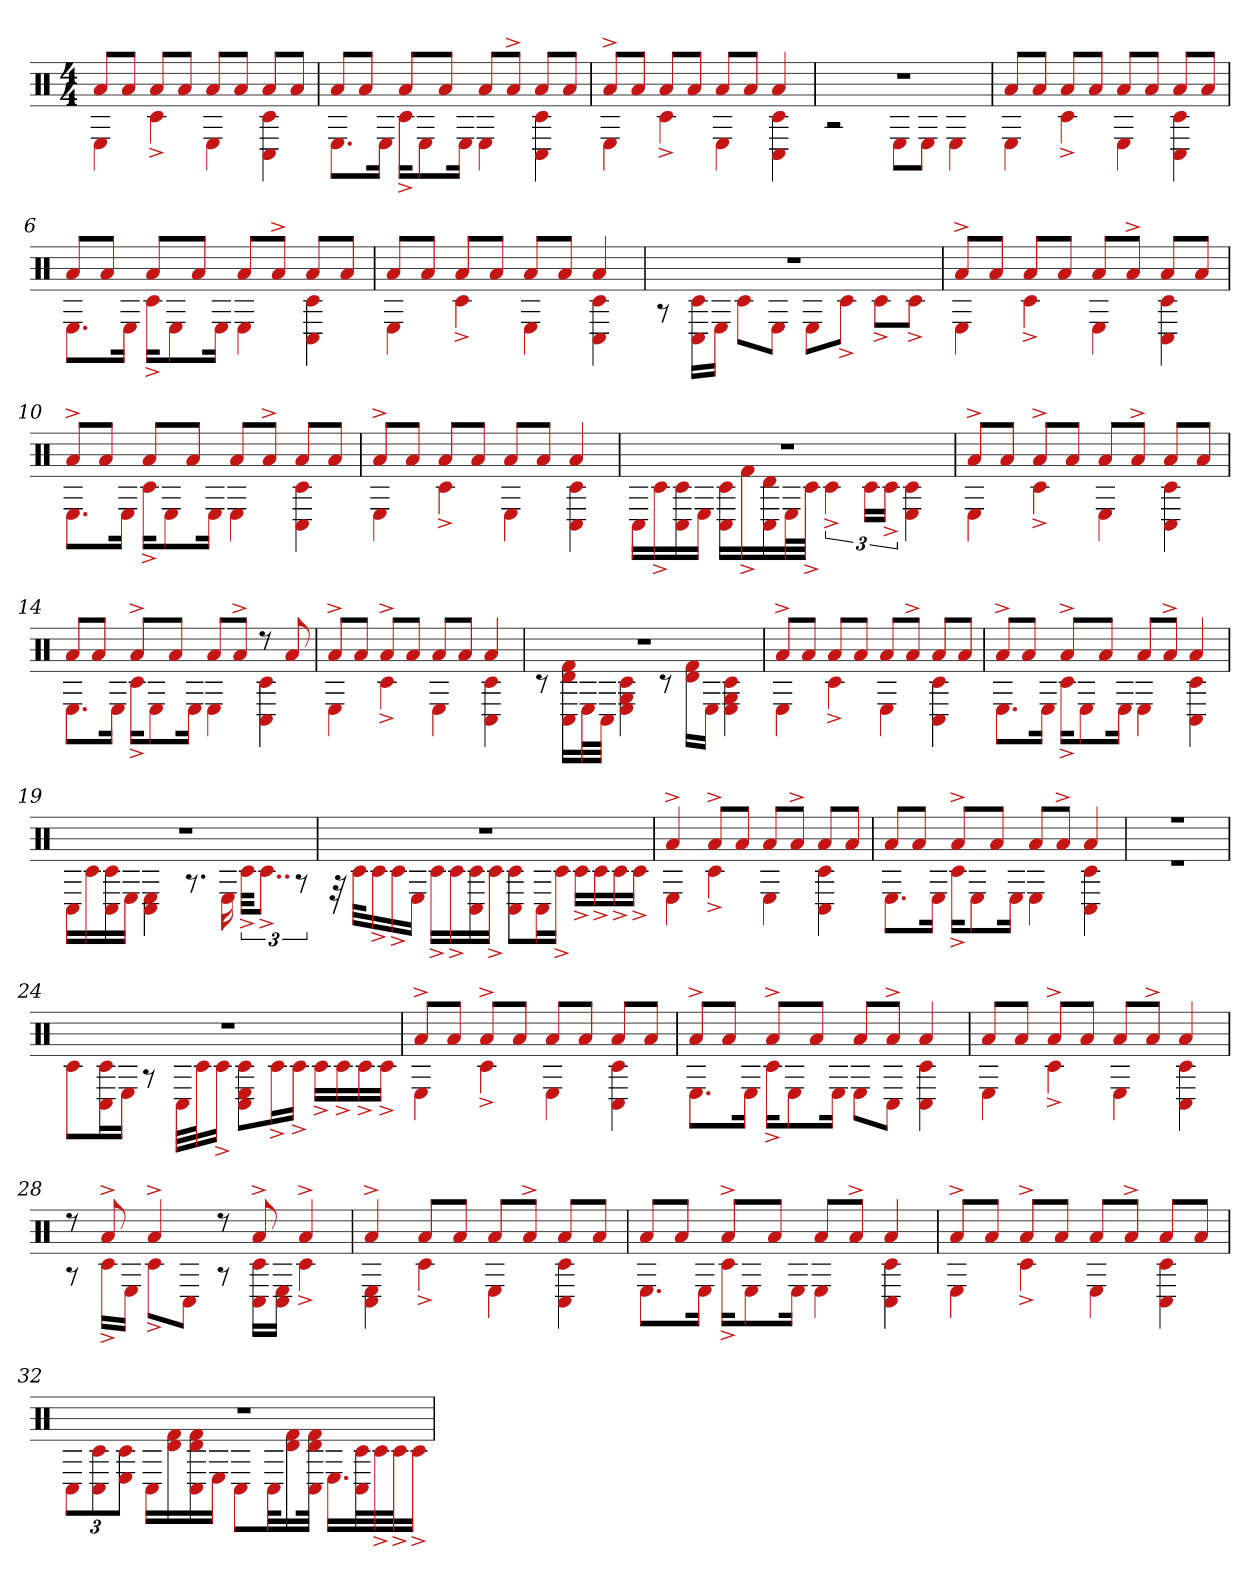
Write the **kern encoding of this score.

**kern
*part1
*staff1
*clefX
*k[]
*M4/4
=1
*^
8aL	4E
8aJ	.
8aL	4c#^
8aJ	.
8aL	4E
8aJ	.
8aL	4C# 4c#
8aJ	.
=2	=2
8aL	8.EL
8aJ	.
.	16EJk
8aL	16c#^KL
.	8E
8aJ	.
.	16EJk
8aL	4E
8a^J	.
8aL	4C# 4c#
8aJ	.
=3	=3
8a^L	4E
8aJ	.
8aL	4c#^
8aJ	.
8aL	4E
8aJ	.
4a	4c# 4C#
=4	=4
1r	2r
.	8EL
.	8EJ
.	4E
=5	=5
8aL	4E
8aJ	.
8aL	4c#^
8aJ	.
8aL	4E
8aJ	.
8aL	4C# 4c#
8aJ	.
=6	=6
8aL	8.EL
8aJ	.
.	16EJk
8aL	16c#^KL
.	8E
8aJ	.
.	16EJk
8aL	4E
8a^J	.
8aL	4C# 4c#
8aJ	.
=7	=7
8aL	4E
8aJ	.
8aL	4c#^
8aJ	.
8aL	4E
8aJ	.
4a	4C# 4c#
=8	=8
1r	8r
.	16C# 16c#LL
.	16EJJ
.	8c#L
.	8EJ
.	8EL
.	8c#^J
.	8c#^L
.	8c#^J
=9	=9
8a^L	4E
8aJ	.
8aL	4c#^
8aJ	.
8aL	4E
8a^J	.
8aL	4C# 4c#
8aJ	.
=10	=10
8a^L	8.EL
8aJ	.
.	16EJk
8aL	16c#^KL
.	8E
8aJ	.
.	16EJk
8aL	4E
8a^J	.
8aL	4C# 4c#
8aJ	.
=11	=11
8a^L	4E
8aJ	.
8aL	4c#^
8aJ	.
8aL	4E
8aJ	.
4a	4C# 4c#
=12	=12
1r	16C#LL
.	16c#^
.	16C# 16c#
.	16EJJ
.	16C# 16c#LL
.	16f#^
.	16C# 16d
.	32EL
.	32c#^JJJ
.	6c#^
.	24c#LL
.	24c#^JJ
.	4c# 4E
=13	=13
8a^L	4E
8aJ	.
8a^L	4c#^
8aJ	.
8aL	4E
8a^J	.
8aL	4C# 4c#
8aJ	.
=14	=14
8aL	8.EL
8aJ	.
.	16EJk
8a^L	16c#^KL
.	8E
8aJ	.
.	16EJk
8aL	4E
8a^J	.
8r	4C# 4c#
8a	.
=15	=15
8a^L	4E
8aJ	.
8a^L	4c#^
8aJ	.
8aL	4E
8aJ	.
4a	4C# 4c#
=16	=16
1r	8r
.	16d 16C# 16f#LL
.	32EL
.	32C#JJJ
.	4G 4c# 4E
.	8r
.	16d 16f#LL
.	16EJJ
.	4G 4c# 4E
=17	=17
8a^L	4E
8aJ	.
8aL	4c#^
8aJ	.
8aL	4E
8a^J	.
8aL	4C# 4c#
8aJ	.
=18	=18
8a^L	8.EL
8aJ	.
.	16EJk
8a^L	16c#^KL
.	8E
8aJ	.
.	16EJk
8aL	4E
8a^J	.
4a	4C# 4c#
=19	=19
1r	16C#LL
.	16c#
.	16C# 16c#
.	16EJJ
.	4C# 4E
.	8.r
.	16E
.	48c#^KKL
.	12..c#^J
.	12r
=20	=20
1r	32r
.	32c#KLL
.	16c#^
.	16c#^
.	16EJJ
.	16c#^LL
.	16c#^
.	16C# 16c#
.	16c#^JJ
.	8C# 8c#L
.	16C#L
.	16c#^JJ
.	16c#^LL
.	16c#^
.	16c#^
.	16c#^JJ
=21	=21
4a^	4E
8a^L	4c#^
8aJ	.
8aL	4E
8a^J	.
8aL	4C# 4c#
8aJ	.
=22	=22
8aL	8.EL
8aJ	.
.	16EJk
8a^L	16c#^KL
.	8E
8aJ	.
.	16EJk
8aL	4E
8a^J	.
4a	4C# 4c#
=23	=23
1r	1r
=24	=24
1r	8c#L
.	16C# 16c#L
.	16EJJ
.	8r
.	32C#LLL
.	32c#J
.	16c#^JJ
.	8C# 8c# 8EL
.	16c#^L
.	16c#^JJ
.	16c#^LL
.	16c#^
.	16c#^
.	16c#^JJ
=25	=25
8a^L	4E
8aJ	.
8a^L	4c#^
8aJ	.
8aL	4E
8aJ	.
8aL	4C# 4c#
8aJ	.
=26	=26
8a^L	8.EL
8aJ	.
.	16EJk
8a^L	16c#^KL
.	8E
8aJ	.
.	16EJk
8aL	8EL
8a^J	8C#J
4a	4C# 4c#
=27	=27
8aL	4E
8aJ	.
8a^L	4c#^
8aJ	.
8aL	4E
8a^J	.
4a	4C# 4c#
=28	=28
8r	8r
8a^	16c#^LL
.	16EJJ
4a^	8c#^L
.	8C#J
8r	8r
8a^	16C# 16c#LL
.	16E 16C#JJ
4a^	4c#^
=29	=29
4a^	4C# 4E
8aL	4c#^
8aJ	.
8aL	4E
8a^J	.
8aL	4C# 4c#
8aJ	.
=30	=30
8aL	8.EL
8aJ	.
.	16EJk
8a^L	16c#^KL
.	8E
8aJ	.
.	16EJk
8aL	4E
8a^J	.
4a	4C# 4c#
=31	=31
8a^L	4E
8aJ	.
8a^L	4c#^
8aJ	.
8aL	4E
8a^J	.
8aL	4c# 4C#
8aJ	.
=32	=32
1r	12C#L
.	12c# 12C#
.	12c# 12EJ
.	16C#LL
.	16d 16f#
.	16d 16f# 16C#
.	16EJJ
.	8C#L
.	32C#kL
.	16d 16f#
.	32C# 32d 32f#JJk
.	16.ELL
.	32C# 32c#L
.	32c#^
.	32c#^J
.	16c#^JJ
*v	*v
=
*-
